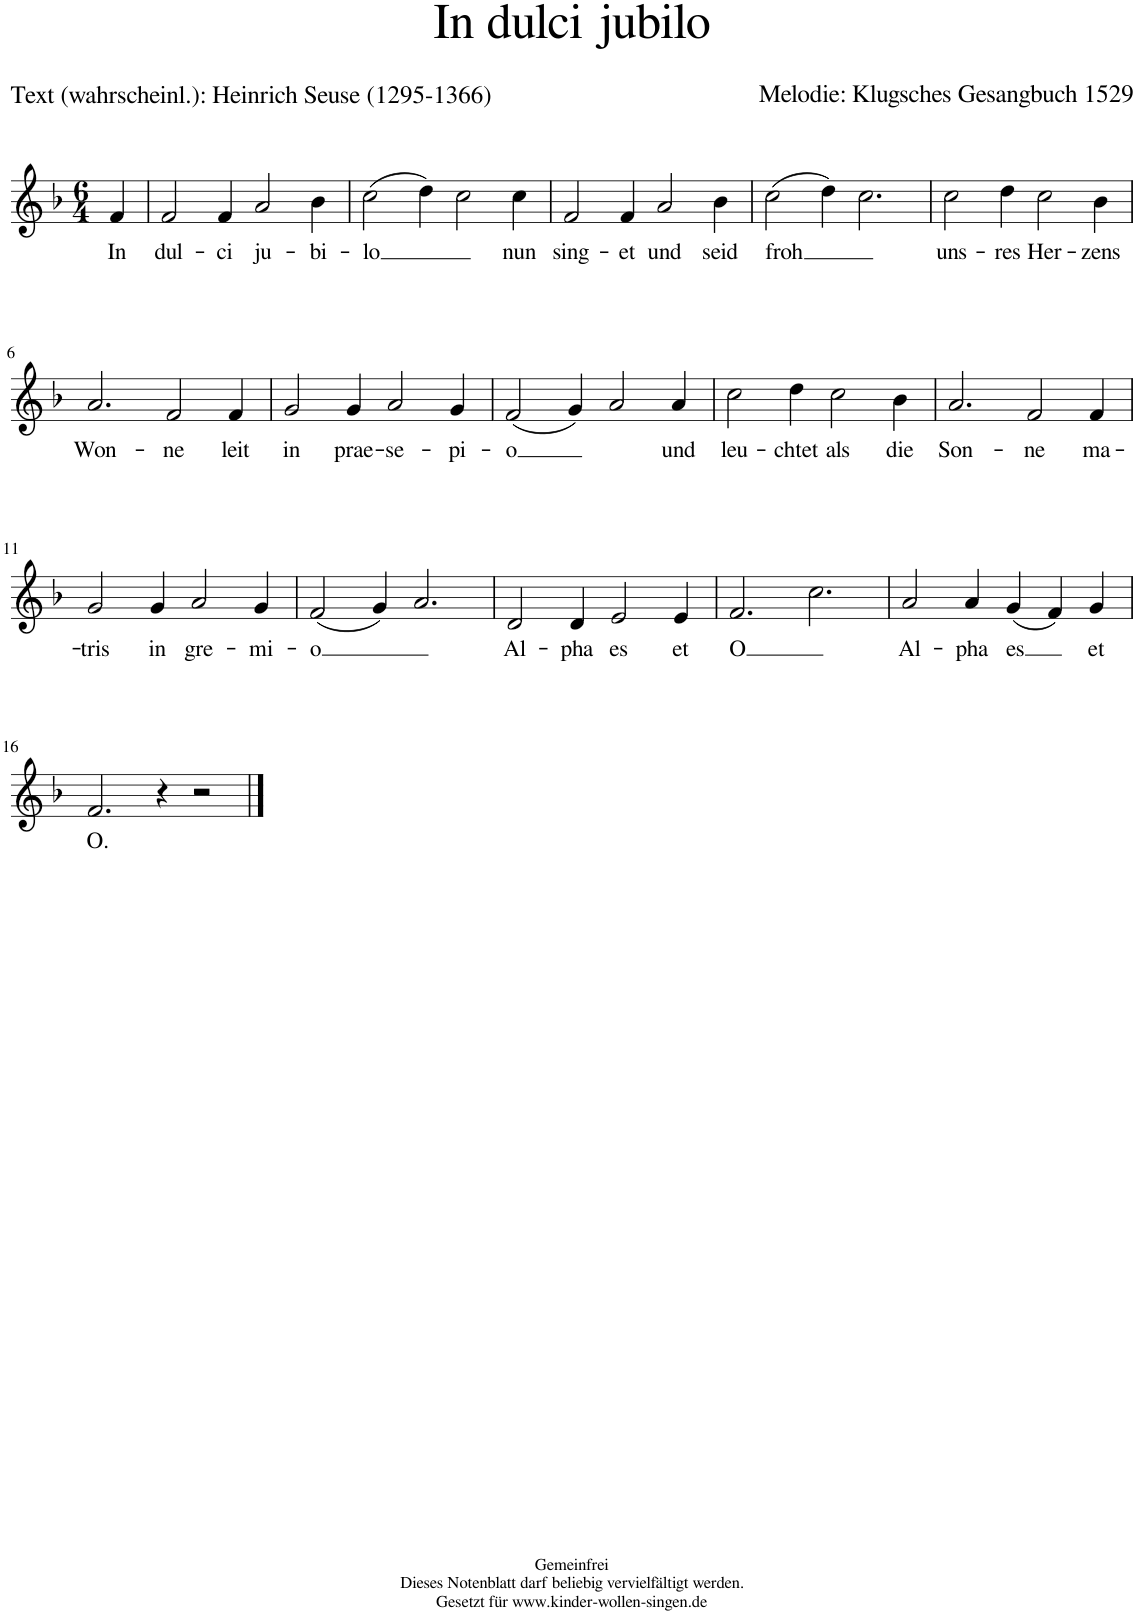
**kern	**text
*part1	*part1
*staff1	*staff1
*I"Voice	*
*clefG2	*
*k[b-]	*
*M6/4	*
=	=
!	!LO:LY:b
4f/	In
=1	=1
!	!LO:LY:b
2f/	dul-
!	!LO:LY:b
4f/	-ci
!	!LO:LY:b
2a/	ju-
!	!LO:LY:b
4b-\	-bi-
=2	=2
!	!LO:LY:b
(2cc\	-lo
4dd\)	.
2cc\	.
!	!LO:LY:b
4cc\	nun
=3	=3
!	!LO:LY:b
2f/	sing-
!	!LO:LY:b
4f/	-et
!	!LO:LY:b
2a/	und
!	!LO:LY:b
4b-\	seid
=4	=4
!	!LO:LY:b
(2cc\	froh
4dd\)	.
2.cc\	.
=5	=5
!	!LO:LY:b
2cc\	uns-
!	!LO:LY:b
4dd\	-res
!	!LO:LY:b
2cc\	Her-
!	!LO:LY:b
4b-\	-zens
!!LO:LB:g=z
=6	=6
!	!LO:LY:b
2.a/	Won-
!	!LO:LY:b
2f/	-ne
!	!LO:LY:b
4f/	leit
=7	=7
!	!LO:LY:b
2g/	in
!	!LO:LY:b
4g/	prae-
!	!LO:LY:b
2a/	-se-
!	!LO:LY:b
4g/	-pi-
=8	=8
!	!LO:LY:b
(2f/	-o
4g/)	.
2a/	.
!	!LO:LY:b
4a/	und
=9	=9
!	!LO:LY:b
2cc\	leu-
!	!LO:LY:b
4dd\	-chtet
!	!LO:LY:b
2cc\	als
!	!LO:LY:b
4b-\	die
=10	=10
!	!LO:LY:b
2.a/	Son-
!	!LO:LY:b
2f/	-ne
!	!LO:LY:b
4f/	ma-
!!LO:LB:g=z
=11	=11
!	!LO:LY:b
2g/	-tris
!	!LO:LY:b
4g/	in
!	!LO:LY:b
2a/	gre-
!	!LO:LY:b
4g/	-mi-
=12	=12
!	!LO:LY:b
(2f/	-o
4g/)	.
2.a/	.
=13	=13
!	!LO:LY:b
2d/	Al-
!	!LO:LY:b
4d/	-pha
!	!LO:LY:b
2e/	es
!	!LO:LY:b
4e/	et
=14	=14
!	!LO:LY:b
2.f/	O
2.cc\	.
=15	=15
!	!LO:LY:b
2a/	Al-
!	!LO:LY:b
4a/	-pha
!	!LO:LY:b
(4g/	es
4f/)	.
!	!LO:LY:b
4g/	et
!!LO:LB:g=z
=16	=16
!	!LO:LY:b
2.f/	O.
4r	.
2r	.
==	==
*-	*-
